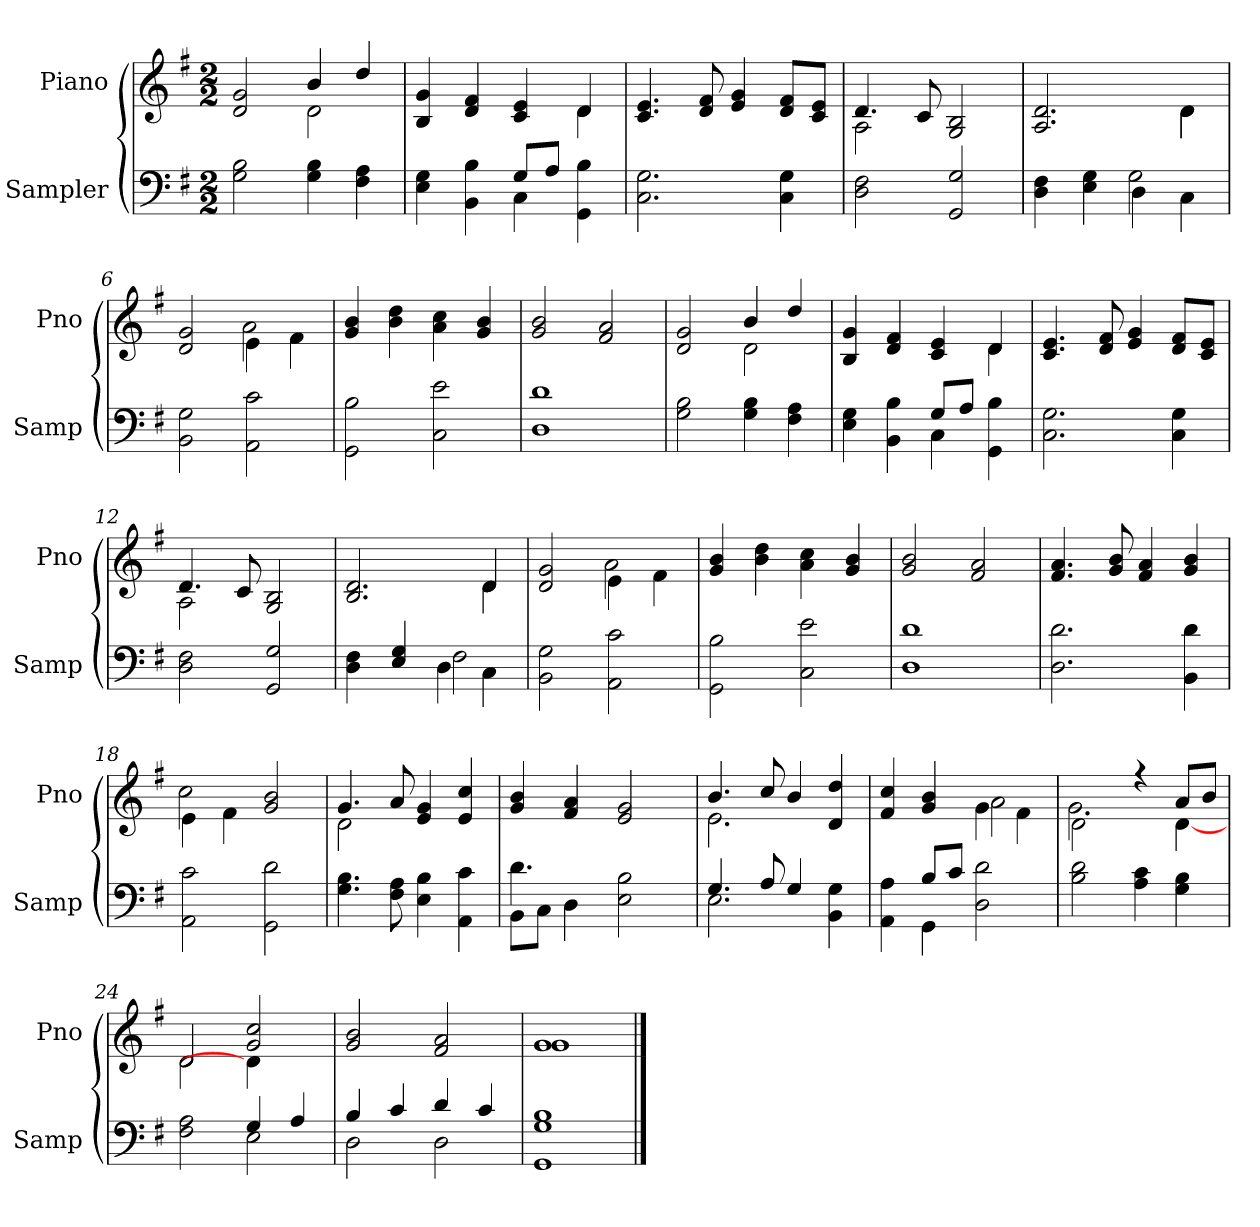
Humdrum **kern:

**kern	**kern
*part2	*part1
*staff2	*staff1
*I"Sampler	*I"Piano
*I'Samp	*I'Pno
*clefF4	*clefG2
*k[f#]	*k[f#]
*G:	*G:
*M2/2	*M2/2
=1	=1
*	*^
2G\ 2B\	2d/ 2g/	2ryy
4G\ 4B\	4b/	2d
4F#\ 4A\	4dd/	.
=2	=2	=2
*^	*	*
4E\ 4G\	2ryy	4B/ 4g/	2.ryy
4BB\ 4B\	.	4d/ 4f#/	.
8G/L	4C	4c/ 4e/	.
8A/J	.	.	.
4GG\ 4B\	4ryy	4d/	4d
*v	*v	*	*
*	*v	*v
=3	=3
2.C\ 2.G\	4.c/ 4.e/
.	8d/ 8f#/
.	4e/ 4g/
4C\ 4G\	8d/ 8f#/L
.	8c/ 8e/J
=4	=4
*	*^
2D\ 2F#\	4.d/	2A
.	8c/	.
2GG/ 2G/	2G/ 2B/	2ryy
=5	=5	=5
*^	*	*
4D\ 4F#\	2ryy	2.A/ 2.d/	2.ryy
4E\ 4G\	.	.	.
4D\	2G	.	.
4C\	.	4d\	4d
*v	*v	*	*
=6	=6	=6
2BB\ 2G\	2d/ 2g/	2ryy
2AA\ 2c\	4e\	2a
.	4f#\	.
*	*v	*v
=7	=7
2GG\ 2B\	4g/ 4b/
.	4b\ 4dd\
2C\ 2e\	4a\ 4cc\
.	4g/ 4b/
=8	=8
1D\ 1d\	2g/ 2b/
.	2f#/ 2a/
=9	=9
*	*^
2G\ 2B\	2d/ 2g/	2ryy
4G\ 4B\	4b/	2d
4F#\ 4A\	4dd/	.
=10	=10	=10
*^	*	*
4E\ 4G\	2ryy	4B/ 4g/	2.ryy
4BB\ 4B\	.	4d/ 4f#/	.
8G/L	4C	4c/ 4e/	.
8A/J	.	.	.
4GG\ 4B\	4ryy	4d/	4d
*v	*v	*	*
*	*v	*v
=11	=11
2.C\ 2.G\	4.c/ 4.e/
.	8d/ 8f#/
.	4e/ 4g/
4C\ 4G\	8d/ 8f#/L
.	8c/ 8e/J
=12	=12
*	*^
2D\ 2F#\	4.d/	2A
.	8c/	.
2GG/ 2G/	2G/ 2B/	2ryy
=13	=13	=13
*^	*	*
4D\ 4F#\	2ryy	2.B/ 2.d/	2.ryy
4E/ 4G/	.	.	.
4D\	2F#	.	.
4C\	.	4d/	4d
*v	*v	*	*
=14	=14	=14
2BB\ 2G\	2d/ 2g/	2ryy
2AA\ 2c\	4e\	2a
.	4f#\	.
*	*v	*v
=15	=15
2GG\ 2B\	4g/ 4b/
.	4b\ 4dd\
2C\ 2e\	4a\ 4cc\
.	4g/ 4b/
=16	=16
1D/ 1d/	2g/ 2b/
.	2f#/ 2a/
=17	=17
2.D\ 2.d\	4.f#/ 4.a/
.	8g/ 8b/
.	4f#/ 4a/
4BB\ 4d\	4g/ 4b/
=18	=18
*	*^
2AA\ 2c\	4e\	2cc
.	4f#\	.
2GG\ 2d\	2g/ 2b/	2ryy
=19	=19	=19
4.G\ 4.B\	4.g/	2d
8F#\ 8A\	8a/	.
4E\ 4B\	4e/ 4g/	2ryy
4AA\ 4c\	4e/ 4cc/	.
*	*v	*v
=20	=20
*^	*
8BB\L	4.d	4g/ 4b/
8C\J	.	.
4D\	.	4f#/ 4a/
.	2ryy	.
2E\ 2B\	.	2e/ 2g/
.	8ryy	.
=21	=21	=21
*	*	*^
4.G/	2.E	4.b/	2.e
8A/	.	8cc/	.
4G/	.	4b/	.
4BB\ 4G\	4ryy	4d/ 4dd/	4ryy
=22	=22	=22	=22
4AA 4A	4ryy	4f#/ 4cc/	2ryy
8B/L	4GG	4g/ 4b/	.
8c/J	.	.	.
2D\ 2d\	2ryy	4g\	2a
.	.	4f#\	.
*v	*v	*	*
=23	=23	=23
2B\ 2d\	2d\	2.g
4A\ 4c\	4r	.
4G\ 4B\	8a/L	[4d
.	8b/J	.
=24	=24	=24
*^	*	*
2F#\ 2A\	2ryy	2d/	2d
4G/	2E	2g/ 2cc/	4d]
4A/	.	.	4ryy
*	*	*v	*v
=25	=25	=25
4B/	2D	2g/ 2b/
4c/	.	.
4d/	2D	2f#/ 2a/
4c/	.	.
*v	*v	*
=26	=26
*	*^
1GG 1G 1B	1g/	1g
*	*v	*v
==	==
*-	*-
